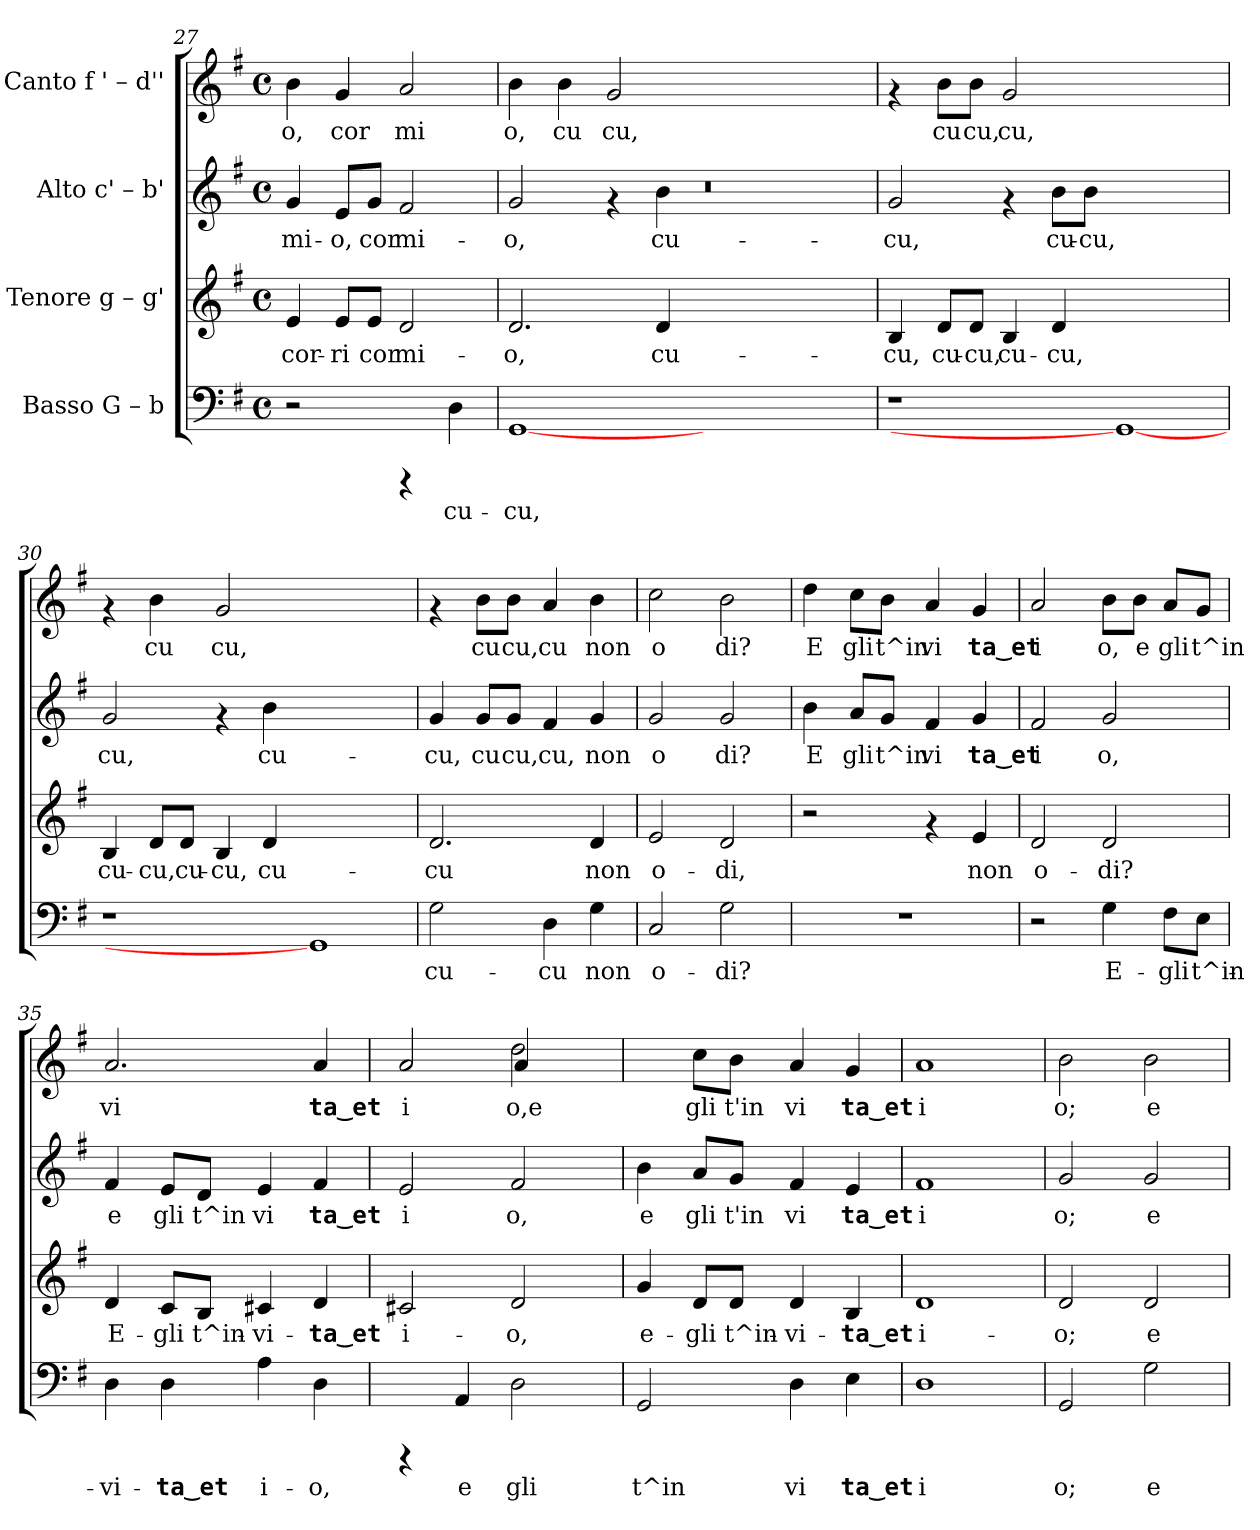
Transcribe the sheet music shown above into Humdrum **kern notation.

**kern	**text	**kern	**text	**kern	**text	**kern	**text
*part4	*part4	*part3	*part3	*part2	*part2	*part1	*part1
*staff4	*staff4	*staff3	*staff3	*staff2	*staff2	*staff1	*staff1
*I"Basso  G – b	*	*I"Tenore  g – g'	*	*I"Alto  c' – b'	*	*I"Canto  f ' – d''	*
*clefF4	*	*clefG2	*	*clefG2	*	*clefG2	*
*k[f#]	*	*k[f#]	*	*k[f#]	*	*k[f#]	*
*G:	*	*G:	*	*G:	*	*G:	*
*M4/4	*	*M4/4	*	*M4/4	*	*M4/4	*
*met(c)	*	*met(c)	*	*met(c)	*	*met(c)	*
=27	=27	=27	=27	=27	=27	=27	=27
!	!	!	!LO:LY:b:rj	!	!LO:LY:b:rj	!	!LO:LY:b:rj
2r	.	4e/	cor-	4g/	mi-	4b\	o,
!	!	!	!LO:LY:b:rj	!	!LO:LY:b:rj	!	!LO:LY:b:rj
.	.	8e/L	-ri	8e/L	-o,	4g/	cor
!	!	!	!LO:LY:b:rj	!	!LO:LY:b:rj	!	!
.	.	8e/J	cor	8g/J	cor	.	.
!	!	!	!LO:LY:b:rj	!	!LO:LY:b:rj	!	!LO:LY:b:rj
4rCCC	.	2d/	mi-	2f#/	mi-	2a/	mi
!	!LO:LY:b:rj	!	!	!	!	!	!
4D\	cu-	.	.	.	.	.	.
=28	=28	=28	=28	=28	=28	=28	=28
!	!LO:LY:b:rj	!	!LO:LY:b:rj	!	!LO:LY:b:rj	!	!LO:LY:b:rj
[1GG	-cu,	2.d/	-o,	2g/	-o,	4b\	o,
!	!	!	!	!	!	!	!LO:LY:b:rj
.	.	.	.	.	.	4b\	cu
!	!	!	!	!	!	!	!LO:LY:b:rj
.	.	.	.	4rf	.	2g/	cu,
!	!	!	!LO:LY:b:rj	!	!LO:LY:b:rj	!	!
.	.	4d/	cu-	4b\	cu-	.	.
0ryy	.	0ryy	.	0r	.	0ryy	.
=29	=29	=29	=29	=29	=29	=29	=29
!	!	!	!LO:LY:b:rj	!	!LO:LY:b:rj	!	!
1r	.	4B/	-cu,	2g/	-cu,	4rf	.
!	!	!	!LO:LY:b:rj	!	!	!	!LO:LY:b:rj
.	.	8d/L	cu-	.	.	8b\L	cu
!	!	!	!LO:LY:b:rj	!	!	!	!LO:LY:b:rj
.	.	8d/J	-cu,	.	.	8b\J	cu,
!	!	!	!LO:LY:b:rj	!	!	!	!LO:LY:b:rj
.	.	4B/	cu-	4rf	.	2g/	cu,
!	!	!	!LO:LY:b:rj	!	!LO:LY:b:rj	!	!
.	.	4d/	-cu,	8b\L	cu-	.	.
!	!	!	!	!	!LO:LY:b:rj	!	!
.	.	.	.	8b\J	-cu,	.	.
1GG_	.	1ryy	.	1ryy	.	1ryy	.
=30	=30	=30	=30	=30	=30	=30	=30
!	!	!	!LO:LY:b:rj	!	!LO:LY:b:rj	!	!
1r	.	4B/	cu-	2g/	cu,	4rf	.
!	!	!	!LO:LY:b:rj	!	!	!	!LO:LY:b:rj
.	.	8d/L	-cu,	.	.	4b\	cu
!	!	!	!LO:LY:b:rj	!	!	!	!
.	.	8d/J	cu-	.	.	.	.
!	!	!	!LO:LY:b:rj	!	!	!	!LO:LY:b:rj
.	.	4B/	-cu,	4rf	.	2g/	cu,
!	!	!	!LO:LY:b:rj	!	!LO:LY:b:rj	!	!
.	.	4d/	cu-	4b\	cu-	.	.
1GG]	.	1ryy	.	1ryy	.	1ryy	.
!!LO:PB:g=z
=31	=31	=31	=31	=31	=31	=31	=31
!	!LO:LY:b:rj	!	!LO:LY:b:rj	!	!LO:LY:b:rj	!	!
2G\	cu-	2.d/	-cu	4g/	-cu,	4rf	.
!	!	!	!	!	!LO:LY:b:rj	!	!LO:LY:b:rj
.	.	.	.	8g/L	cu	8b\L	cu
!	!	!	!	!	!LO:LY:b:rj	!	!LO:LY:b:rj
.	.	.	.	8g/J	cu,	8b\J	cu,
!	!LO:LY:b:rj	!	!	!	!LO:LY:b:rj	!	!LO:LY:b:rj
4D\	-cu	.	.	4f#/	cu,	4a/	cu
!	!LO:LY:b:rj	!	!LO:LY:b:rj	!	!LO:LY:b:rj	!	!LO:LY:b:rj
4G\	non	4d/	non	4g/	non	4b\	non
=32	=32	=32	=32	=32	=32	=32	=32
!	!LO:LY:b:rj	!	!LO:LY:b:rj	!	!LO:LY:b:rj	!	!LO:LY:b:rj
2C/	o-	2e/	o-	2g/	o	2cc\	o
!	!LO:LY:b:rj	!	!LO:LY:b:rj	!	!LO:LY:b:rj	!	!LO:LY:b:rj
2G\	-di?	2d/	-di,	2g/	di?	2b\	di?
=33	=33	=33	=33	=33	=33	=33	=33
!	!	!	!	!	!LO:LY:b:rj	!	!LO:LY:b:rj
1r	.	2r	.	4b\	E	4dd\	E
!	!	!	!	!	!LO:LY:b:rj	!	!LO:LY:b:rj
.	.	.	.	8a/L	gli	8cc\L	gli
!	!	!	!	!	!LO:LY:b:rj	!	!LO:LY:b:rj
.	.	.	.	8g/J	t^in	8b\J	t^in
!	!	!	!	!	!LO:LY:b:rj	!	!LO:LY:b:rj
.	.	4rf	.	4f#/	vi	4a/	vi
!	!	!	!LO:LY:b:rj	!	!LO:LY:b:rj	!	!LO:LY:b:rj
.	.	4e/	non	4g/	ta‿et	4g/	ta‿et
=34	=34	=34	=34	=34	=34	=34	=34
!	!	!	!LO:LY:b:rj	!	!LO:LY:b:rj	!	!LO:LY:b:rj
2r	.	2d/	o-	2f#/	i	2a/	i
!	!LO:LY:b:rj	!	!LO:LY:b:rj	!	!LO:LY:b:rj	!	!LO:LY:b:rj
4G\	E-	2d/	-di?	2g/	o,	8b\L	o,
!	!	!	!	!	!	!	!LO:LY:b:rj
.	.	.	.	.	.	8b\J	e
!	!LO:LY:b:rj	!	!	!	!	!	!LO:LY:b:rj
8F#\L	-gli	.	.	.	.	8a/L	gli
!	!LO:LY:b:rj	!	!	!	!	!	!LO:LY:b:rj
8E\J	t^in-	.	.	.	.	8g/J	t^in
=35	=35	=35	=35	=35	=35	=35	=35
!	!LO:LY:b:rj	!	!LO:LY:b:rj	!	!LO:LY:b:rj	!	!LO:LY:b:rj
4D\	-vi-	4d/	E-	4f#/	e	2.a/	vi
!	!LO:LY:b:rj	!	!LO:LY:b:rj	!	!LO:LY:b:rj	!	!
4D\	-ta‿et	8c/L	-gli	8e/L	gli	.	.
!	!	!	!LO:LY:b:rj	!	!LO:LY:b:rj	!	!
.	.	8B/J	t^in-	8d/J	t^in	.	.
!	!LO:LY:b:rj	!	!LO:LY:b:rj	!	!LO:LY:b:rj	!	!
4A\	i-	4c#X/	-vi-	4e/	vi	.	.
!	!LO:LY:b:rj	!	!LO:LY:b:rj	!	!LO:LY:b:rj	!	!LO:LY:b:rj
4D\	-o,	4d/	-ta‿et	4f#/	ta‿et	4a/	ta‿et
!!LO:PB:g=z
=36	=36	=36	=36	=36	=36	=36	=36
!	!	!	!LO:LY:b:rj	!	!LO:LY:b:rj	!	!LO:LY:b:rj
*	*	*	*	*	*	*^	*
4rCCC	.	2c#X/	i-	2e/	i	2a/	2ryy	i
!	!LO:LY:b:rj	!	!	!	!	!	!	!
4AA/	e	.	.	.	.	.	.	.
!	!LO:LY:b:rj	!	!LO:LY:b:rj	!	!LO:LY:b:rj	!	!	!LO:LY:b:rj
2D\	gli	2d/	-o,	2f#/	o,	2dd\	4a/	o,e
.	.	.	.	.	.	.	4ryy	.
=37	=37	=37	=37	=37	=37	=37	=37	=37
!	!LO:LY:b:rj	!	!LO:LY:b:rj	!	!LO:LY:b:rj	!	!	!
*	*	*	*	*	*	*v	*v	*
2GG/	t^in	4g/	e-	4b\	e	4ryy	.
!	!	!	!LO:LY:b:rj	!	!LO:LY:b:rj	!	!LO:LY:b:rj
.	.	8d/L	-gli	8a/L	gli	8cc\L	gli
!	!	!	!LO:LY:b:rj	!	!LO:LY:b:rj	!	!LO:LY:b:rj
.	.	8d/J	t^in-	8g/J	t'in	8b\J	t'in
!	!LO:LY:b:rj	!	!LO:LY:b:rj	!	!LO:LY:b:rj	!	!LO:LY:b:rj
4D\	vi	4d/	-vi-	4f#/	vi	4a/	vi
!	!LO:LY:b:rj	!	!LO:LY:b:rj	!	!LO:LY:b:rj	!	!LO:LY:b:rj
4E\	ta‿et	4B/	-ta‿et	4e/	ta‿et	4g/	ta‿et
=38	=38	=38	=38	=38	=38	=38	=38
!	!LO:LY:b:rj	!	!LO:LY:b:rj	!	!LO:LY:b:rj	!	!LO:LY:b:rj
1D	i	1d	i-	1f#	i	1a	i
=39	=39	=39	=39	=39	=39	=39	=39
!	!LO:LY:b:rj	!	!LO:LY:b:rj	!	!LO:LY:b:rj	!	!LO:LY:b:rj
2GG/	o;	2d/	-o;	2g/	o;	2b\	o;
!	!LO:LY:b:rj	!	!LO:LY:b:rj	!	!LO:LY:b:rj	!	!LO:LY:b:rj
2G\	e	2d/	e	2g/	e	2b\	e
=	=	=	=	=	=	=	=
*-	*-	*-	*-	*-	*-	*-	*-
